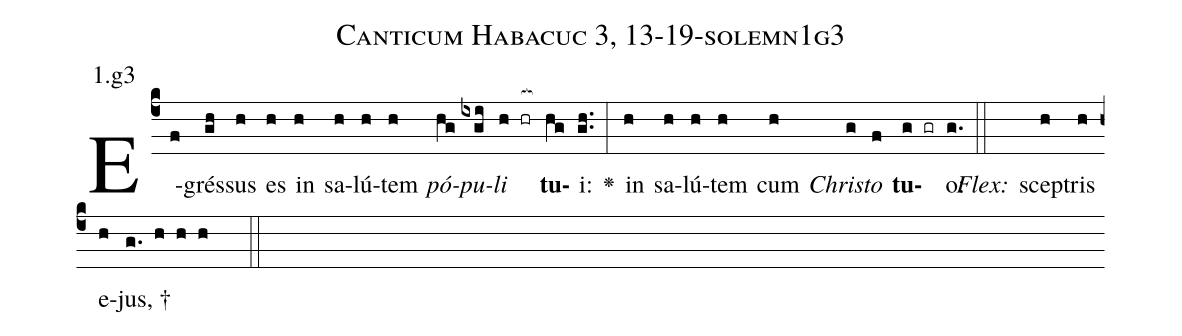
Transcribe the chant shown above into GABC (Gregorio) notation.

name: Canticum Habacuc 3, 13-19-solemn1g3;
annotation: 1.g3;
%%
(c4)E(f)grés(gh)sus(h) es(h) in(h) sa(h)lú(h)tem(h) <i>pó</i>(hg)<i>pu</i>(ixgi)<i>li</i>(h hr[ocb:1{]) <b>tu</b>(hg[ocb:0}])i:(gh..) <v>\greheightstar</v>(:) in(h) sa(h)lú(h)tem(h) cum(h) <i>Chri</i>(g)<i>sto</i>(f) <b>tu</b>(g gr)o:(g.) (::)
<i>Flex:</i>()  scep(h)tris(h) e(h)jus, †(g. h h h  ::)

%E(h) u(h) o(g) u(f) a(g) e.(g.) (::)
